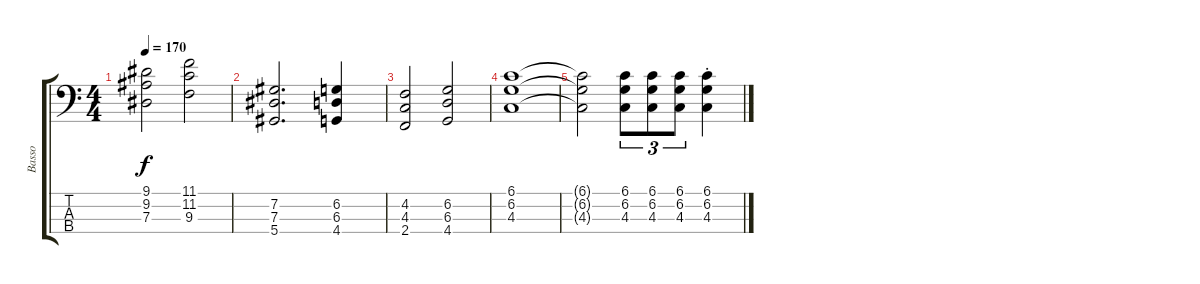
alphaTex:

\track ("Basso" "Basso") {instrument electricbasspick}
\staff {score tabs}
\tuning (Gb2 Db2 Ab1 Eb1) {hide}
\ts (4 4)
\tempo 170
\clef f4
\ks c
(9.1 9.2 7.3).2{dy f} (11.1 11.2 9.3).2 |
(7.2 7.3 5.4).2{d} (6.2 6.3 4.4).4 |
(4.2 4.3 2.4).2 (6.2 6.3 4.4).2 |
(6.1 6.2 4.3).1 |
(6.1{t} 6.2{t} 4.3{t}).2 (6.1 6.2 4.3).8{tu (3 2)} (6.1 6.2 4.3).8{tu (3 2)} (6.1 6.2 4.3).8{tu (3 2)} (6.1{st} 6.2{st} 4.3{st}).4
